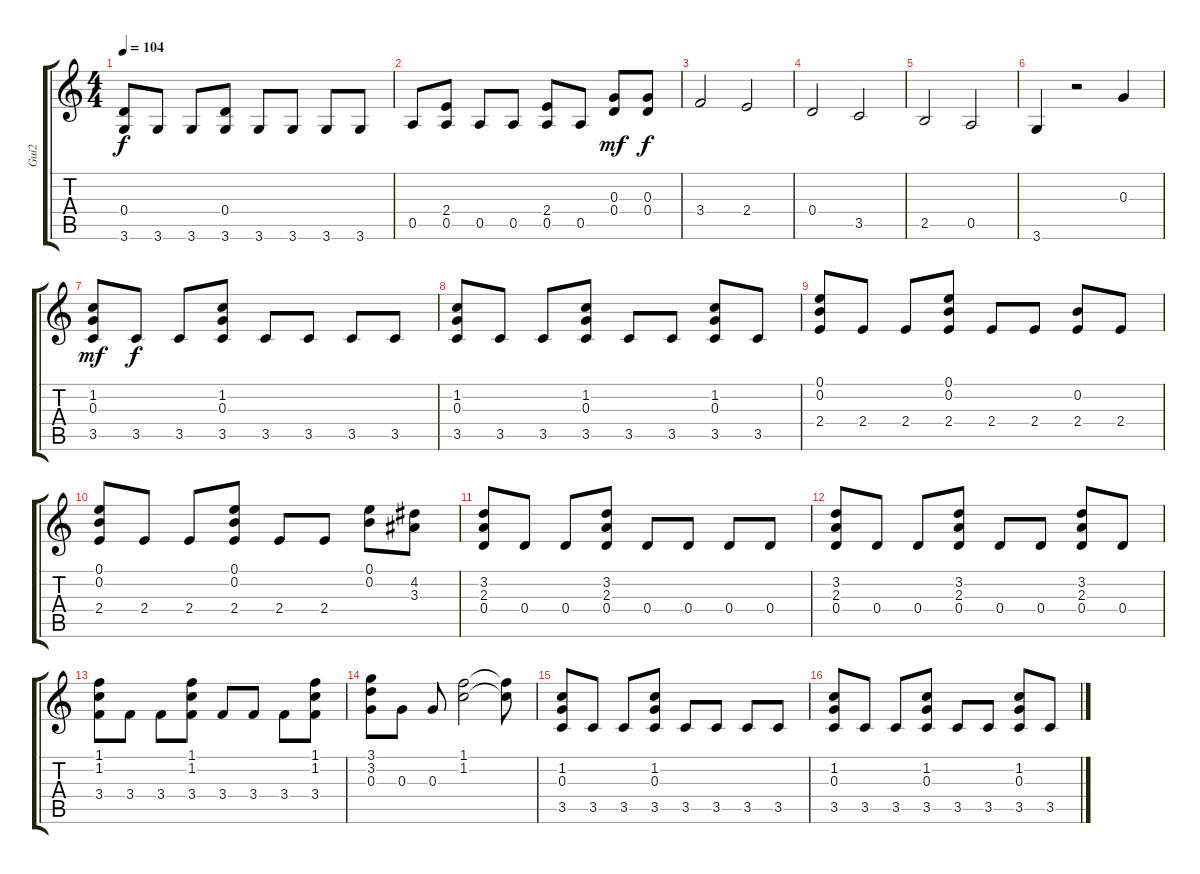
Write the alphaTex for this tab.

\track ("Gui2" "Gui2") {instrument distortionguitar}
\staff {score tabs}
\tuning (E4 B3 G3 D3 A2 E2) {hide}
\ts (4 4)
\tempo 104
\clef g2
\ks c
(0.4 3.6).8{dy f} 3.6.8 3.6.8 (0.4 3.6).8 3.6.8 3.6.8 3.6.8 3.6.8 |
0.5.8 (2.4 0.5).8 0.5.8 0.5.8 (2.4 0.5).8 0.5.8 (0.3 0.4).8{dy mf} (0.3 0.4).8{dy f} |
3.4.2 2.4.2 |
0.4.2 3.5.2 |
2.5.2 0.5.2 |
3.6.4 r.2 0.3.4 |
(1.2 0.3 3.5).8{dy mf} 3.5.8{dy f} 3.5.8 (1.2 0.3 3.5).8 3.5.8 3.5.8 3.5.8 3.5.8 |
(1.2 0.3 3.5).8 3.5.8 3.5.8 (1.2 0.3 3.5).8 3.5.8 3.5.8 (1.2 0.3 3.5).8 3.5.8 |
(0.1 0.2 2.4).8 2.4.8 2.4.8 (0.1 0.2 2.4).8 2.4.8 2.4.8 (0.2 2.4).8 2.4.8 |
(0.1 0.2 2.4).8 2.4.8 2.4.8 (0.1 0.2 2.4).8 2.4.8 2.4.8 (0.1 0.2).8 (4.2 3.3).8 |
(3.2 2.3 0.4).8 0.4.8 0.4.8 (3.2 2.3 0.4).8 0.4.8 0.4.8 0.4.8 0.4.8 |
(3.2 2.3 0.4).8 0.4.8 0.4.8 (3.2 2.3 0.4).8 0.4.8 0.4.8 (3.2 2.3 0.4).8 0.4.8 |
(1.1 1.2 3.4).8 3.4.8 3.4.8 (1.1 1.2 3.4).8 3.4.8 3.4.8 3.4.8 (1.1 1.2 3.4).8 |
(3.1 3.2 0.3).8 0.3.8 0.3.8 (1.1 1.2).2 (1.1{t} 1.2{t}).8 |
(1.2 0.3 3.5).8 3.5.8 3.5.8 (1.2 0.3 3.5).8 3.5.8 3.5.8 3.5.8 3.5.8 |
(1.2 0.3 3.5).8 3.5.8 3.5.8 (1.2 0.3 3.5).8 3.5.8 3.5.8 (1.2 0.3 3.5).8 3.5.8
